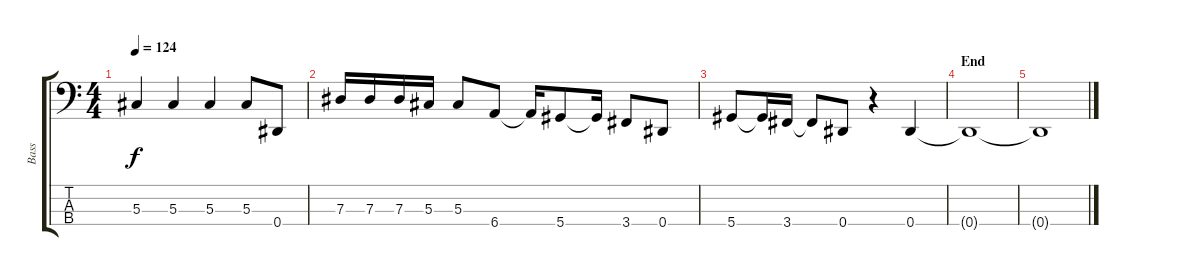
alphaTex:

\track ("Bass" "Bass") {instrument electricbasspick}
\staff {score tabs}
\tuning (Gb2 Db2 Ab1 Eb1) {hide}
\ts (4 4)
\tempo 124
\clef f4
\ks c
5.3.4{dy f} 5.3.4 5.3.4 5.3.8 0.4.8 |
7.3.16 7.3.16 7.3.16 5.3.16 5.3.8 6.4.8 6.4{t}.16 5.4.8 5.4{t}.16 3.4.8 0.4.8 |
5.4.8 5.4{t}.16 3.4.16 3.4{t}.8 0.4.8 r.4 0.4.4 |
\section ("" "End")
0.4{t}.1 |
0.4{t}.1
